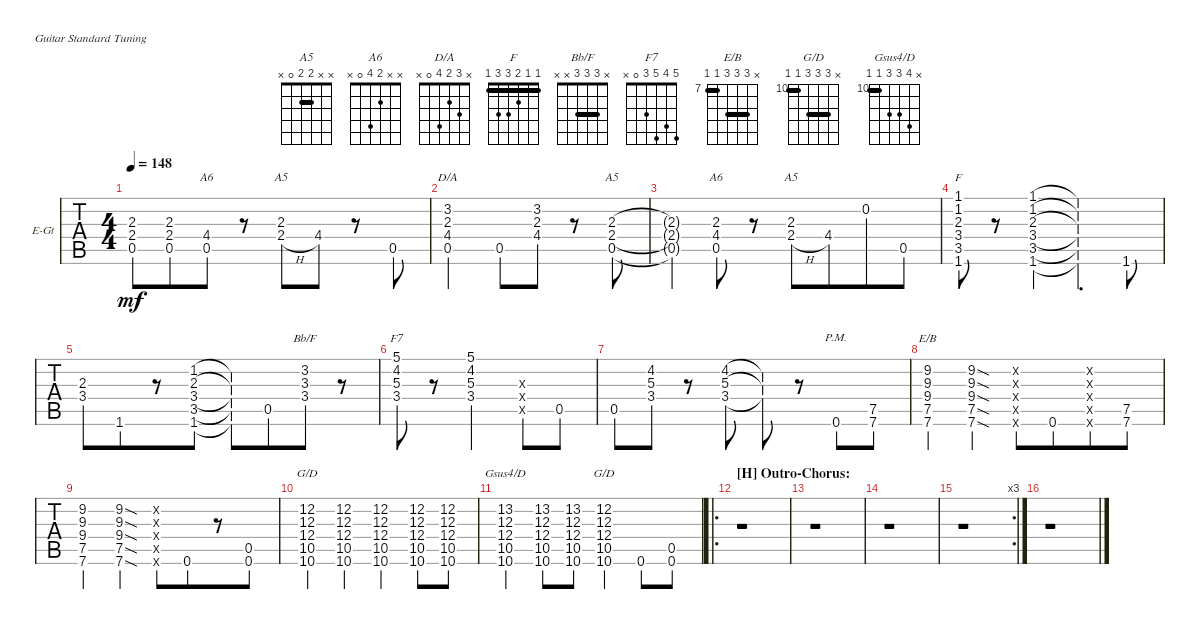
\defaultSystemsLayout 4
\bracketExtendMode groupsimilarinstruments
\firstSystemTrackNameOrientation horizontal
\otherSystemsTrackNameOrientation horizontal
\track ("2nd Guitar" "E-Gt") {instrument overdrivenguitar}
\staff {tabs}
\tuning (E4 B3 G3 D3 A2 E2)
\chord ("A5" x x 2 2 0 x) {barre 2}
\chord ("A6" x x 2 4 0 x)
\chord ("D/A" x 3 2 4 0 x)
\chord ("F" 1 1 2 3 3 1) {barre (1 1)}
\chord ("Bb/F" x 3 3 3 x x) {barre (3 3)}
\chord ("F7" 5 4 5 3 0 x)
\chord ("E/B" x 9 9 9 7 7) {firstfret 7 barre (7 9 9)}
\chord ("G/D" x 12 12 12 10 10) {firstfret 10 barre (10 12 12)}
\chord ("Gsus4/D" x 13 12 12 10 10) {firstfret 10 barre 10}
\ts (4 4)
\tempo 148
\clef g2
\ks c
(0.5{t} 2.4{t} 2.3{t}).8{dy mf beam merge} (0.5 2.4 2.3).8{beam merge} (4.4 0.5).8{ch "A6"} r.8 (2.4{h} 2.3).8{ch "A5"} 4.4.8 r.8 0.5.8 |
(0.5 4.4 2.3 3.2).2{ch "D/A"} 0.5.8 (4.4 2.3 3.2).8 r.8 (0.5 2.4 2.3).8{ch "A5"} |
(0.5{t} 2.4{t} 2.3{t}).4 (2.3 4.4 0.5).8{ch "A6"} r.8 (2.4{h} 2.3).8{ch "A5" beam merge} 4.4.8{beam merge} 0.2.8{beam merge} 0.5.8 |
(1.6 3.5 3.4 2.3 1.2 1.1).8{ch "F"} r.8 (1.6 3.5 3.4 2.3 1.2 1.1).4 (1.6{t} 3.5{t} 3.4{t} 2.3{t} 1.2{t} 1.1{t}).4{d} 1.6.8 |
(3.4 2.3).8{beam merge} 1.6.8{beam merge} r.8{beam merge} (1.6 3.5 3.4 2.3 1.2).8 (1.6{t} 3.5{t} 3.4{t} 2.3{t} 1.2{t}).8{beam merge} 0.5.8{beam merge} (3.4 3.3 3.2).8{ch "Bb/F"} r.8 |
(3.4 5.3 4.2 5.1).8{ch "F7"} r.8 (3.4 5.3 4.2 5.1).2 (0.5{x} 0.4{x} 0.3{x}).8 0.5.8 |
0.5.8 (3.4 5.3 4.2).8 r.8 (3.4 5.3 4.2).8 (3.4{t} 5.3{t} 4.2{t}).8 r.8 0.6{pm}.8 (7.6 7.5).8 |
(7.6 7.5 9.3 9.2 9.4).4{ch "E/B"} (7.6{sod} 7.5{sod} 9.3{sod} 9.2{sod} 9.4{sod}).4 (0.6{x} 0.5{x} 0.4{x} 0.3{x} 0.2{x}).8{beam merge} 0.6.8{beam merge} (0.6{x} 0.5{x} 0.4{x} 0.3{x} 0.2{x}).8{beam merge} (7.6 7.5).8 |
(7.6 7.5 9.3 9.2 9.4).4 (7.6{sod} 7.5{sod} 9.3{sod} 9.2{sod} 9.4{sod}).4 (0.6{x} 0.5{x} 0.4{x} 0.3{x} 0.2{x}).8{beam merge} 0.6.8{beam merge} r.8{beam merge} (0.6 0.5).8 |
(10.6 10.5 12.4 12.3 12.2).4{ch "G/D"} (10.6 10.5 12.4 12.3 12.2).4 (10.6 10.5 12.4 12.3 12.2).4 (10.6 10.5 12.4 12.3 12.2).8 (10.6 10.5 12.4 12.3 12.2).8 |
(10.6 10.5 12.4 12.3 13.2).4{ch "Gsus4/D"} (10.6 10.5 12.4 12.3 13.2).8 (10.6 10.5 12.4 12.3 13.2).8 (10.6 10.5 12.4 12.3 12.2).4{ch "G/D"} 0.6.8 (0.6 0.5).8 |
\ro
\section ("H" "Outro-Chorus:")
r.1 |
r.1 |
r.1 |
\rc 3
r.1 |
r.1
